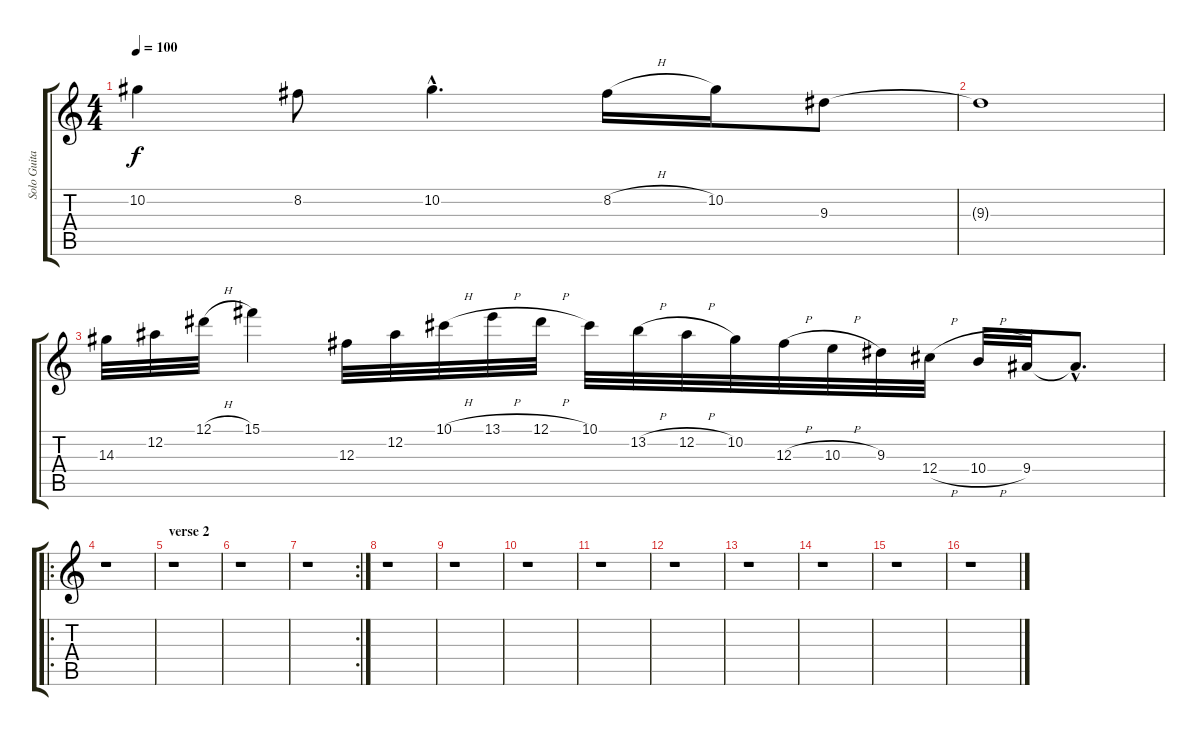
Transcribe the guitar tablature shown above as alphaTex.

\track ("Solo Guitar" "Solo Guita") {instrument distortionguitar}
\staff {score tabs}
\tuning (Eb4 Bb3 Gb3 Db3 Ab2 Eb2) {hide}
\ts (4 4)
\tempo 100
\clef g2
\ks c
10.2{t}.4{dy f} 8.2.8 10.2{hac}.4{d} 8.2{h}.16 10.2.16 9.3.8 |
9.3{t}.1 |
14.3.32 12.2.32 12.1{h}.32 15.1.4 12.3.32 12.2.32 10.1{h}.32 13.1{h}.32 12.1{h}.32 10.1.32 13.2{h}.32 12.2{h}.32 10.2.32 12.3{h}.32 10.3{h}.32 9.3.32 12.4{h}.32 10.4{h}.32 9.4.32 9.4{hac t}.8{d} |
\ro
r.1 |
\section ("" "verse 2")
r.1 |
r.1 |
\rc 2
r.1 |
r.1 |
r.1 |
r.1 |
r.1 |
r.1 |
r.1 |
r.1 |
r.1 |
r.1
